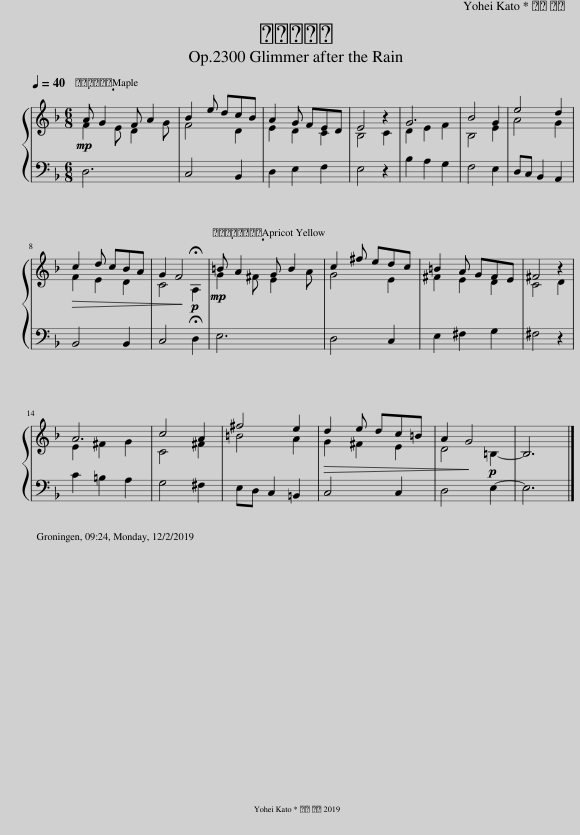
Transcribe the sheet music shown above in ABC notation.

X:1
%%score { ( 1 2 ) | 3 }
L:1/8
Q:1/4=40
M:6/8
I:linebreak $
K:F
V:1 treble
V:2 treble
V:3 bass
V:1
!mp! F2 E D2 G | F4 D2 | E2 D2 C2 | B,4 C2 | D2 E2 F2 | %5
 B,4 E2 | A4 G2 |$!>(! F2 E2 D2!>)! | C4!p! !fermata!A,2 |!mp! G2 ^F E2 A | %10
 G4 E2 | ^F2 E2 D2 | C4 D2 |$ E2 ^F2 G2 | C4 ^F2 | %15
 =B4 A2 |!>(! G2 ^F2 E2!>)! | D4!p! =B,2- | B,6 |] %19
V:2
 A G2 F A2 | B2 e dcB | A2 G FED | E4 z2 | G6 | %5
 B4 G2 | e4 d2 |$ c2 d cBA | G2 F4 | =B A2 G B2 | %10
 c2 ^f edc | =B2 A G^FE | ^F4 z2 |$ A6 | c4 A2 | %15
 ^f4 e2 | d2 e dc=B | A2 G4 | x6 |] %19
V:3
 D,6 | C,4 B,,2 | D,2 E,2 F,2 | E,4 z2 | B,2 A,2 G,2 | %5
 F,4 E,2 | D,C, B,,2 A,,2 |$ B,,4 B,,2 | C,4 !fermata!D,2 | E,6 | %10
 D,4 C,2 | E,2 ^F,2 G,2 | ^F,4 z2 |$ C2 =B,2 A,2 | G,4 ^F,2 | %15
 E,D, C,2 =B,,2 | C,4 C,2 | D,4 E,2- | E,6 |] %19
